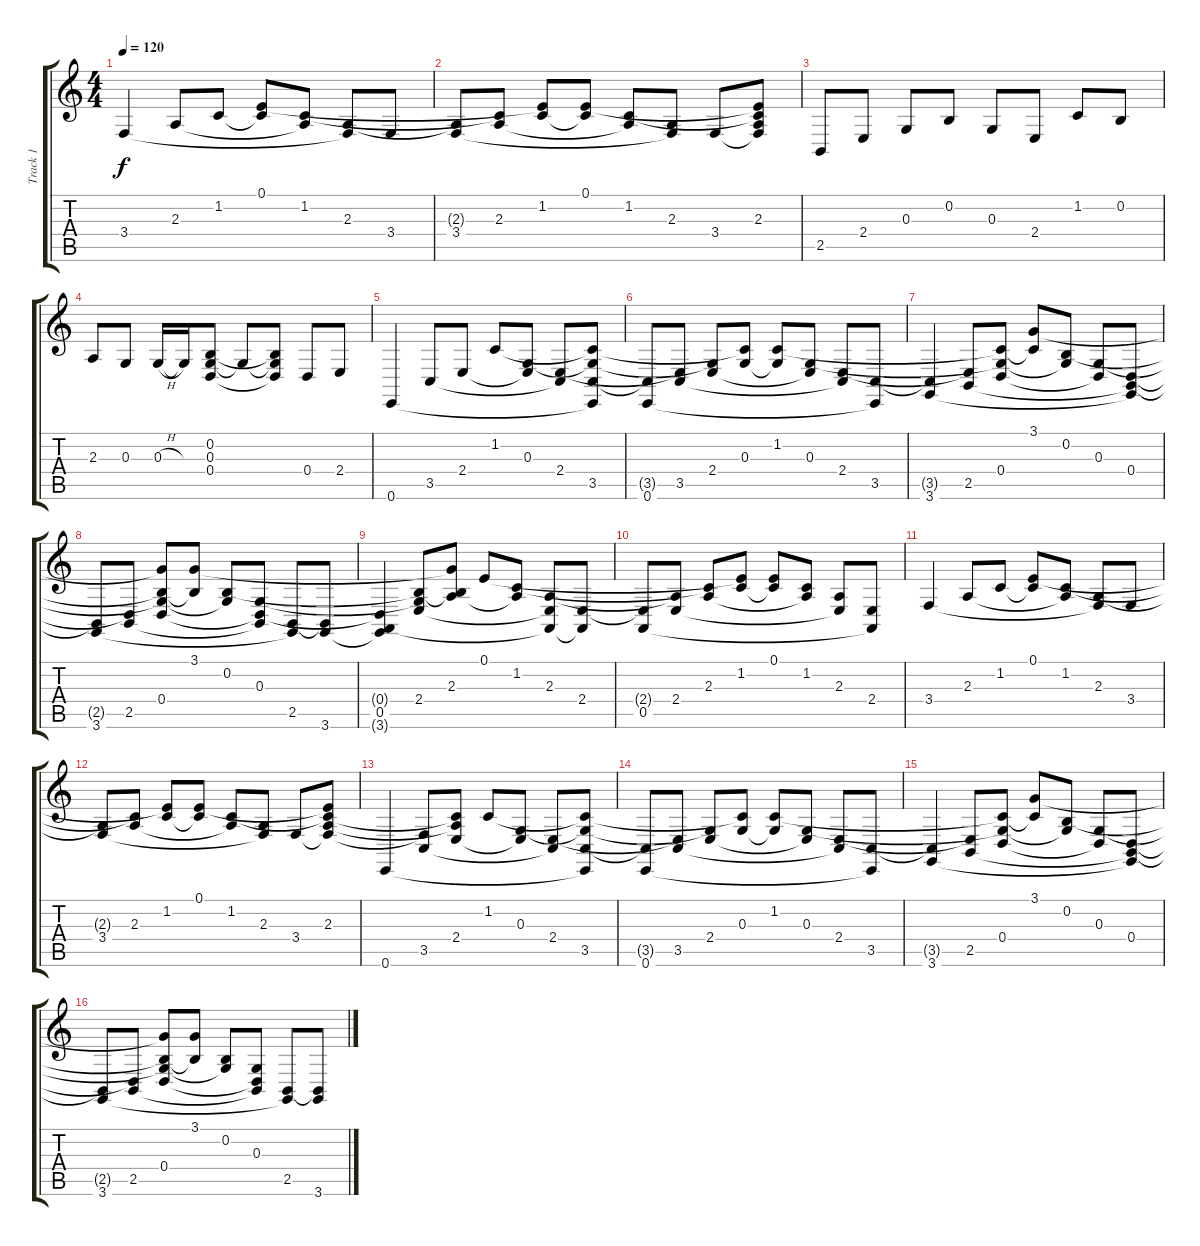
\track ("Track 1" "Track 1") {instrument acousticgrandpiano}
\staff {score tabs}
\tuning (E4 B3 G3 D3 A2 E2) {hide}
\ts (4 4)
\tempo 120
\clef g2
\ks c
3.4.4{dy f} 2.3.8 1.2.8 (0.1 1.2{t}).8 (1.2 2.3{t}).8 (2.3 3.4{t}).8 3.4.8 |
(2.3{t} 3.4).8 (1.2{t} 2.3).8 (0.1{t} 1.2).8 (0.1 1.2{t}).8 (1.2 2.3{t}).8 (2.3 3.4{t}).8 3.4.8 (0.1{t} 1.2{t} 2.3 3.4{t}).8 |
2.5.8 2.4.8 0.3.8 0.2.8 0.3.8 2.4.8 1.2.8 0.2.8 |
2.3.8 0.3.8 0.3{h}.16 0.3{t}.16 (0.2 0.3 0.4).8 0.3{t}.8 (0.2{t} 0.3{t} 0.4{t}).8 0.4.8 2.4.8 |
0.6.4 3.5.8 2.4.8 1.2.8 (0.3 2.4{t}).8 (2.4 3.5{t}).8 (1.2{t} 0.3{t} 3.5 0.6{t}).8 |
(3.5{t} 0.6).8 (2.4{t} 3.5).8 (0.3{t} 2.4).8 (1.2{t} 0.3).8 (1.2 0.3{t}).8 (0.3 2.4{t}).8 (2.4 3.5{t}).8 (3.5 0.6{t}).8 |
(3.5{t} 3.6).4 (2.4{t} 2.5).8 (1.2{t} 0.3{t} 0.4).8 (3.1 1.2{t}).8 (0.2 0.3{t}).8 (0.3 0.4{t}).8 (0.4 2.5{t} 3.6{t}).8 |
(2.5{t} 3.6).8 (0.4{t} 2.5).8 (3.1{t} 0.2{t} 0.3{t} 0.4).8 (3.1 0.2{t}).8 (0.2 0.3{t}).8 (0.3 0.4{t} 2.5{t}).8 (2.5 3.6{t}).8 (2.5{t} 3.6).8 |
(0.4{t} 0.5 3.6{t}).4 (0.2{t} 0.3{t} 2.4).8 (3.1{t} 0.2{t} 2.3).8 0.1.8 (1.2 2.3{t}).8 (2.3 2.4{t} 0.5{t}).8 (2.4 0.5{t}).8 |
(2.4{t} 0.5).8 (2.3{t} 2.4).8 (1.2{t} 2.3).8 (0.1{t} 1.2).8 (0.1 1.2{t}).8 (1.2 2.3{t}).8 (2.3 2.4{t}).8 (2.4 0.5{t}).8 |
3.4.4 2.3.8 1.2.8 (0.1 1.2{t}).8 (1.2 2.3{t}).8 (2.3 3.4{t}).8 3.4.8 |
(2.3{t} 3.4).8 (1.2{t} 2.3).8 (0.1{t} 1.2).8 (0.1 1.2{t}).8 (1.2 2.3{t}).8 (2.3 3.4{t}).8 3.4.8 (0.1{t} 1.2{t} 2.3 3.4{t}).8 |
0.6.4 (3.4{t} 3.5).8 (1.2{t} 2.3{t} 2.4).8 1.2.8 (0.3 2.4{t}).8 (2.4 3.5{t}).8 (1.2{t} 0.3{t} 3.5 0.6{t}).8 |
(3.5{t} 0.6).8 (2.4{t} 3.5).8 (0.3{t} 2.4).8 (1.2{t} 0.3).8 (1.2 0.3{t}).8 (0.3 2.4{t}).8 (2.4 3.5{t}).8 (3.5 0.6{t}).8 |
(3.5{t} 3.6).4 (2.4{t} 2.5).8 (1.2{t} 0.3{t} 0.4).8 (3.1 1.2{t}).8 (0.2 0.3{t}).8 (0.3 0.4{t}).8 (0.4 2.5{t} 3.6{t}).8 |
(2.5{t} 3.6).8 (0.4{t} 2.5).8 (3.1{t} 0.2{t} 0.3{t} 0.4).8 (3.1 0.2{t}).8 (0.2 0.3{t}).8 (0.3 0.4{t} 2.5{t}).8 (2.5 3.6{t}).8 (2.5{t} 3.6).8
